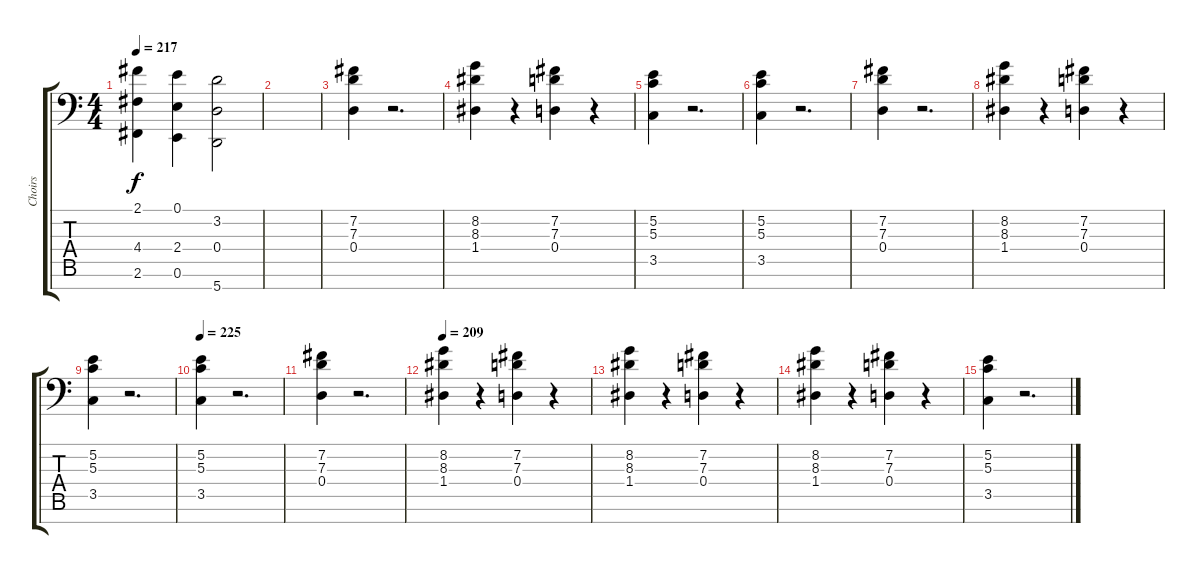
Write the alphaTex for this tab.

\track ("Choirs" "Choirs") {instrument choiraahs}
\staff {score tabs}
\tuning (E4 B3 G3 D3 A2 E2 A1) {hide}
\ts (4 4)
\tempo 217
\clef f4
\ks c
(2.1 4.4 2.6).4{dy f} (0.1 2.4 0.6).4 (3.2 0.4 5.7).2 |
|
(7.2 7.3 0.4).4 r.2{d} |
(8.2 8.3 1.4).4 r.4 (7.2 7.3 0.4).4 r.4 |
(5.2 5.3 3.5).4 r.2{d} |
(5.2 5.3 3.5).4 r.2{d} |
(7.2 7.3 0.4).4 r.2{d} |
(8.2 8.3 1.4).4 r.4 (7.2 7.3 0.4).4 r.4 |
(5.2 5.3 3.5).4 r.2{d} |
\tempo 225
(5.2 5.3 3.5).4 r.2{d} |
(7.2 7.3 0.4).4 r.2{d} |
\tempo 209
(8.2 8.3 1.4).4 r.4 (7.2 7.3 0.4).4 r.4 |
(8.2 8.3 1.4).4 r.4 (7.2 7.3 0.4).4 r.4 |
(8.2 8.3 1.4).4 r.4 (7.2 7.3 0.4).4 r.4 |
(5.2 5.3 3.5).4 r.2{d}
